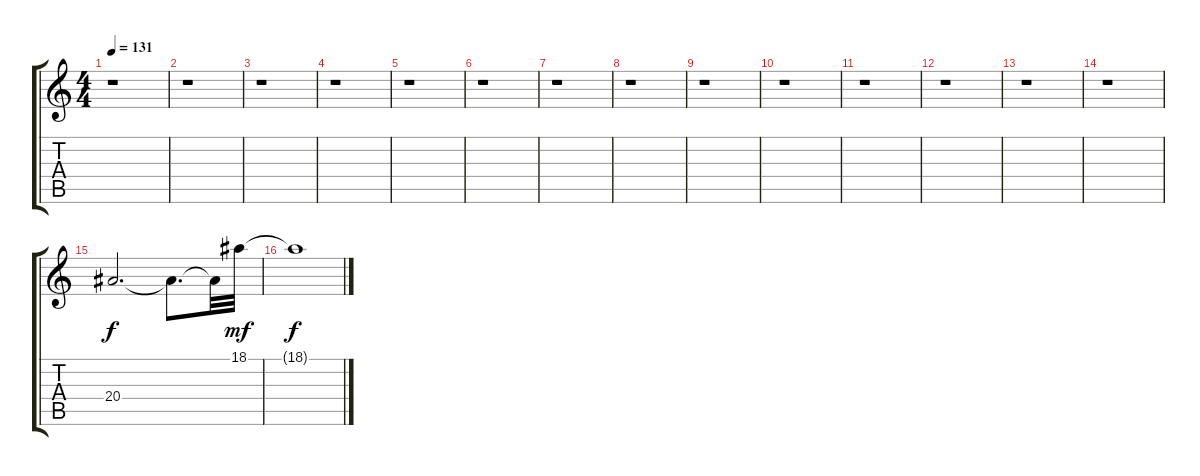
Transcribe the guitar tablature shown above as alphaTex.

\track "" {instrument pad8sweep}
\staff {score tabs}
\tuning (E4 B3 G3 D3 A2 E2) {hide}
\ts (4 4)
\tempo 131
\clef g2
\ks c
r.1{dy f} |
r.1 |
r.1 |
r.1 |
r.1 |
r.1 |
r.1 |
r.1 |
r.1 |
r.1 |
r.1 |
r.1 |
r.1 |
r.1 |
20.4.2{d} 20.4{t}.8{d} 20.4{t}.32 18.1.32{dy mf} |
18.1{t}.1{dy f}
